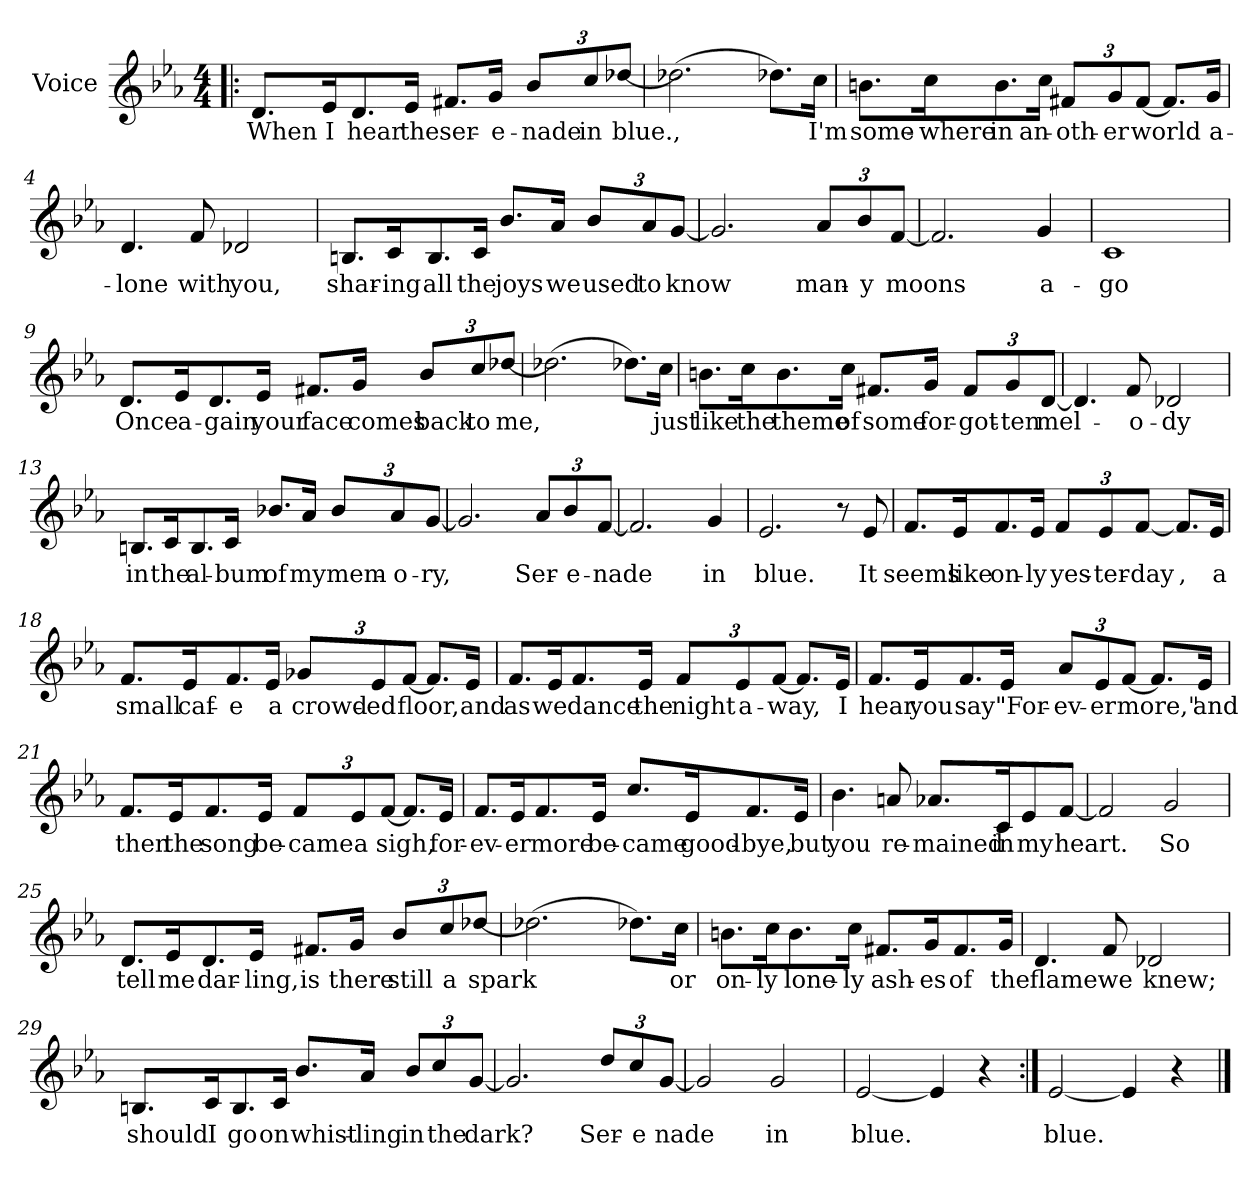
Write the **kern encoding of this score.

**kern	**text
*part1	*part1
*staff1	*staff1
*I"Voice	*
*clefG2	*
*k[b-e-a-]	*
*E-:	*
*M4/4	*
=1!|:	=1!|:
8.d/L	When
16e-/	I
8.d/	hear
16e-/J	the
8.f#X/L	ser-
16g/J	-e-
*Xbrackettup	*
12b-/L	-nade
12cc/	in
[12dd-X/J	blue.,
=2	=2
2.dd-X\_	.
8.dd-X\L]	.
16cc\J	I'm
!!LO:LB:g=z
=3	=3
8.bn\L	some-
16cc\	-where
8.b\	in
16cc\J	an-
12f#X/L	-oth-
12g/	-er
[12f#/J	world
8.f#/L]	.
16g/J	a-
=4	=4
4.d/	-lone
8f/	with
2d-X/	you,
!!LO:LB:g=z
=5	=5
8.Bn/L	shar-
16c/	-ing
8.B/	all
16c/J	the
8.b-/L	joys
16a-/J	we
12b-/L	used
12a-/	to
[12g/J	know
=6	=6
2.g/]	.
12a-/L	man-
12b-/	-y
[12f/J	moons
=7	=7
2.f/]	.
4g/	a-
=8	=8
1c	-go
!!LO:LB:g=z
=9	=9
8.d/L	Once
16e-/	a-
8.d/	-gain
16e-/J	your
8.f#X/L	face
16g/J	comes
12b-/L	back
12cc/	to
[12dd-X/J	me,
=10	=10
2.dd-X\_	.
8.dd-X\L]	.
16cc\J	just
!!LO:LB:g=z
=11	=11
8.bn\L	like
16cc\	the
8.b\	theme
16cc\J	of
8.f#X/L	some
16g/J	for-
12f#/L	-got-
12g/	-ten
[12d/J	-mel-
=12	=12
4.d/]	.
8f/	-o-
2d-X/	-dy
!!LO:LB:g=z
=13	=13
8.Bn/L	in
16c/	the
8.B/	al-
16c/J	-bum
8.b-X/L	of
16a-/J	my
12b-/L	mem-
12a-/	-o-
[12g/J	-ry,
=14	=14
2.g/]	.
12a-/L	Ser-
12b-/	-e-
[12f/J	-nade
=15	=15
2.f/]	.
4g/	in
=16	=16
2.e-/	blue.
8r	.
8e-/	It
!!LO:LB:g=z
=17	=17
8.f/L	seems
16e-/	like
8.f/	on-
16e-/J	-ly
12f/L	yes-
12e-/	-ter-
[12f/J	-day
8.f/L]	,
16e-/J	a
=18	=18
8.f/L	small
16e-/	caf-
8.f/	-e
16e-/J	a
12g-X/L	crowd-
12e-/	-ed
[12f/J	floor,
8.f/L]	.
16e-/J	and
!!LO:LB:g=z
=19	=19
8.f/L	as
16e-/	we
8.f/	dance
16e-/J	the
12f/L	night
12e-/	a-
[12f/J	way,
8.f/L]	.
16e-/J	I
=20	=20
8.f/L	hear
16e-/	you
8.f/	say
16e-/J	"For-
12a-/L	-ev-
12e-/	-er
[12f/J	more,"
8.f/L]	.
16e-/J	and
!!LO:PB:g=z
=21	=21
8.f/L	then
16e-/	the
8.f/	song
16e-/J	be-
12f/L	-came
12e-/	a
[12f/J	sigh,
8.f/L]	.
16e-/J	for-
=22	=22
8.f/L	-ev-
16e-/	-er
8.f/	more
16e-/J	be-
8.cc/L	-came
16e-/	good-
8.f/	bye,
16e-/J	but
!!LO:LB:g=z
=23	=23
4.b-\	you
8an/	re-
8.a-X/L	-mained
16c/	in
8e-/	my
[8f/J	heart.
=24	=24
2f/]	.
2g/	So
=25	=25
8.d/L	tell
16e-/	me
8.d/	dar-
16e-/J	ling,
8.f#X/L	is
16g/J	there
12b-/L	still
12cc/	a
[12dd-X/J	spark
!!LO:LB:g=z
=26	=26
2.dd-X\_	.
8.dd-X\L]	.
16cc\J	or
=27	=27
8.bn\L	on-
16cc\	-ly
8.b\	lone-
16cc\J	-ly
8.f#X/L	ash-
16g/	-es
8.f#/	of
16g/J	the
=28	=28
4.d/	flame
8f/	we
2d-X/	knew;
!!LO:LB:g=z
=29	=29
8.Bn/L	should
16c/	I
8.B/	go
16c/J	on
8.b-/L	whist-
16a-/J	-ling
12b-/L	in
12cc/	the
[12g/J	dark?
=30	=30
2.g/]	.
12dd/L	Ser-
12cc/	-e
[12g/J	nade
!!LO:LB:g=z
=31	=31
2g/]	.
2g/	in
=32	=32
[2e-/	blue.
4e-/]	.
4r	.
=33:|!	=33:|!
[2e-/	blue.
4e-/]	.
4r	.
==	==
*-	*-
